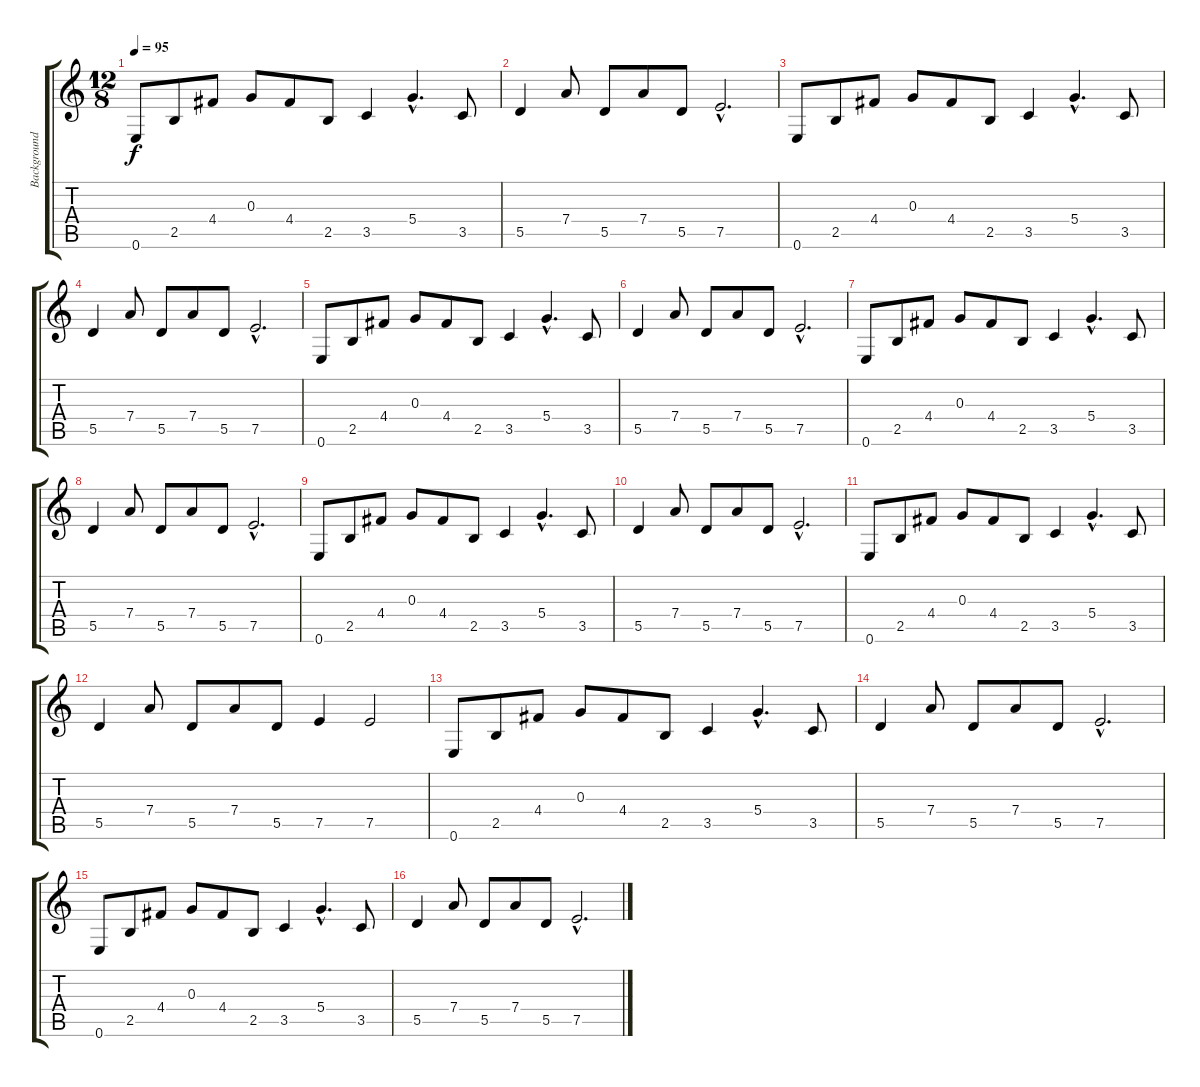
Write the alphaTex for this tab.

\track ("Background guitar" "Background") {instrument electricguitarclean}
\staff {score tabs}
\tuning (E4 B3 G3 D3 A2 E2) {hide}
\ts (12 8)
\tempo 95
\clef g2
\ks c
0.6.8{dy f instrument electricguitarclean} 2.5.8 4.4.8 0.3.8 4.4.8 2.5.8 3.5.4 5.4{hac}.4{d} 3.5.8 |
5.5.4 7.4.8 5.5.8 7.4.8 5.5.8 7.5{hac}.2{d} |
0.6.8 2.5.8 4.4.8 0.3.8 4.4.8 2.5.8 3.5.4 5.4{hac}.4{d} 3.5.8 |
5.5.4 7.4.8 5.5.8 7.4.8 5.5.8 7.5{hac}.2{d} |
0.6.8 2.5.8 4.4.8 0.3.8 4.4.8 2.5.8 3.5.4 5.4{hac}.4{d} 3.5.8 |
5.5.4 7.4.8 5.5.8 7.4.8 5.5.8 7.5{hac}.2{d} |
0.6.8 2.5.8 4.4.8 0.3.8 4.4.8 2.5.8 3.5.4 5.4{hac}.4{d} 3.5.8 |
5.5.4 7.4.8 5.5.8 7.4.8 5.5.8 7.5{hac}.2{d} |
0.6.8 2.5.8 4.4.8 0.3.8 4.4.8 2.5.8 3.5.4 5.4{hac}.4{d} 3.5.8 |
5.5.4 7.4.8 5.5.8 7.4.8 5.5.8 7.5{hac}.2{d} |
0.6.8 2.5.8 4.4.8 0.3.8 4.4.8 2.5.8 3.5.4 5.4{hac}.4{d} 3.5.8 |
5.5.4 7.4.8 5.5.8 7.4.8 5.5.8 7.5.4 7.5.2 |
0.6.8 2.5.8 4.4.8 0.3.8 4.4.8 2.5.8 3.5.4 5.4{hac}.4{d} 3.5.8 |
5.5.4 7.4.8 5.5.8 7.4.8 5.5.8 7.5{hac}.2{d} |
0.6.8 2.5.8 4.4.8 0.3.8 4.4.8 2.5.8 3.5.4 5.4{hac}.4{d} 3.5.8 |
5.5.4 7.4.8 5.5.8 7.4.8 5.5.8 7.5{hac}.2{d}
